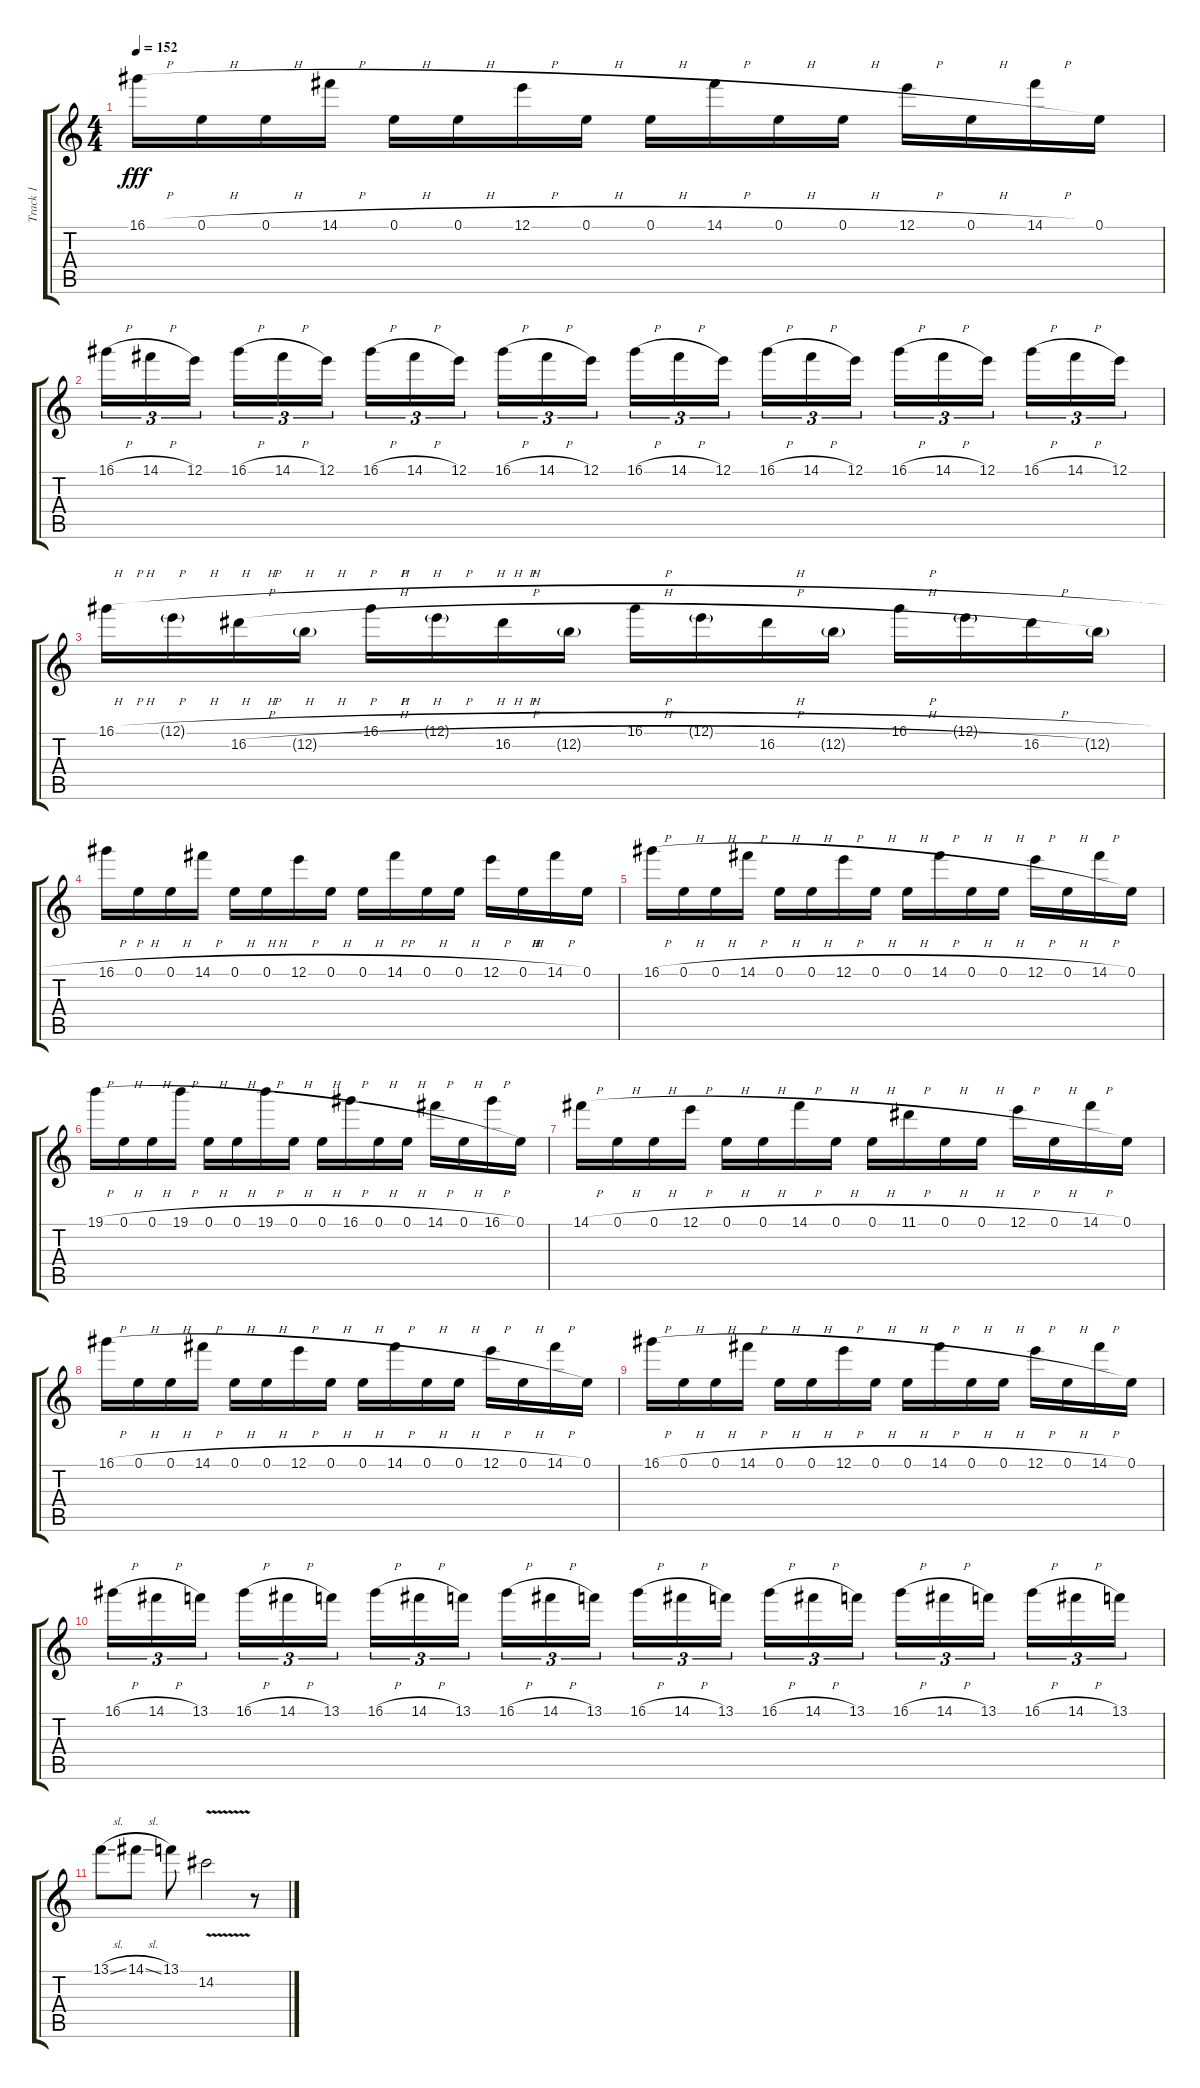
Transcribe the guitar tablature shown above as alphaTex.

\track ("Track 1" "Track 1") {instrument overdrivenguitar}
\staff {score tabs}
\tuning (E4 B3 G3 D3 A2 E2) {hide}
\ts (4 4)
\tempo 152
\clef g2
\ks c
16.1{h}.16{dy fff} 0.1{h}.16 0.1{h}.16 14.1{h}.16 0.1{h}.16 0.1{h}.16 12.1{h}.16 0.1{h}.16 0.1{h}.16 14.1{h}.16 0.1{h}.16 0.1{h}.16 12.1{h}.16 0.1{h}.16 14.1{h}.16 0.1.16 |
16.1{h}.16{tu (3 2)} 14.1{h}.16{tu (3 2)} 12.1.16{tu (3 2) beam splitsecondary} 16.1{h}.16{tu (3 2)} 14.1{h}.16{tu (3 2)} 12.1.16{tu (3 2)} 16.1{h}.16{tu (3 2)} 14.1{h}.16{tu (3 2)} 12.1.16{tu (3 2) beam splitsecondary} 16.1{h}.16{tu (3 2)} 14.1{h}.16{tu (3 2)} 12.1.16{tu (3 2)} 16.1{h}.16{tu (3 2)} 14.1{h}.16{tu (3 2)} 12.1.16{tu (3 2) beam splitsecondary} 16.1{h}.16{tu (3 2)} 14.1{h}.16{tu (3 2)} 12.1.16{tu (3 2)} 16.1{h}.16{tu (3 2)} 14.1{h}.16{tu (3 2)} 12.1.16{tu (3 2) beam splitsecondary} 16.1{h}.16{tu (3 2)} 14.1{h}.16{tu (3 2)} 12.1.16{tu (3 2)} |
16.1{h}.16 12.1{h g}.16 16.2{h}.16 12.2{h g}.16 16.1{h}.16 12.1{h g}.16 16.2{h}.16 12.2{h g}.16 16.1{h}.16 12.1{h g}.16 16.2{h}.16 12.2{h g}.16 16.1{h}.16 12.1{h g}.16 16.2{h}.16 12.2{g}.16 |
16.1{h}.16 0.1{h}.16 0.1{h}.16 14.1{h}.16 0.1{h}.16 0.1{h}.16 12.1{h}.16 0.1{h}.16 0.1{h}.16 14.1{h}.16 0.1{h}.16 0.1{h}.16 12.1{h}.16 0.1{h}.16 14.1{h}.16 0.1.16 |
16.1{h}.16 0.1{h}.16 0.1{h}.16 14.1{h}.16 0.1{h}.16 0.1{h}.16 12.1{h}.16 0.1{h}.16 0.1{h}.16 14.1{h}.16 0.1{h}.16 0.1{h}.16 12.1{h}.16 0.1{h}.16 14.1{h}.16 0.1.16 |
19.1{h}.16 0.1{h}.16 0.1{h}.16 19.1{h}.16 0.1{h}.16 0.1{h}.16 19.1{h}.16 0.1{h}.16 0.1{h}.16 16.1{h}.16 0.1{h}.16 0.1{h}.16 14.1{h}.16 0.1{h}.16 16.1{h}.16 0.1.16 |
14.1{h}.16 0.1{h}.16 0.1{h}.16 12.1{h}.16 0.1{h}.16 0.1{h}.16 14.1{h}.16 0.1{h}.16 0.1{h}.16 11.1{h}.16 0.1{h}.16 0.1{h}.16 12.1{h}.16 0.1{h}.16 14.1{h}.16 0.1.16 |
16.1{h}.16 0.1{h}.16 0.1{h}.16 14.1{h}.16 0.1{h}.16 0.1{h}.16 12.1{h}.16 0.1{h}.16 0.1{h}.16 14.1{h}.16 0.1{h}.16 0.1{h}.16 12.1{h}.16 0.1{h}.16 14.1{h}.16 0.1.16 |
16.1{h}.16 0.1{h}.16 0.1{h}.16 14.1{h}.16 0.1{h}.16 0.1{h}.16 12.1{h}.16 0.1{h}.16 0.1{h}.16 14.1{h}.16 0.1{h}.16 0.1{h}.16 12.1{h}.16 0.1{h}.16 14.1{h}.16 0.1.16 |
16.1{h}.16{tu (3 2)} 14.1{h}.16{tu (3 2)} 13.1.16{tu (3 2) beam splitsecondary} 16.1{h}.16{tu (3 2)} 14.1{h}.16{tu (3 2)} 13.1.16{tu (3 2)} 16.1{h}.16{tu (3 2)} 14.1{h}.16{tu (3 2)} 13.1.16{tu (3 2) beam splitsecondary} 16.1{h}.16{tu (3 2)} 14.1{h}.16{tu (3 2)} 13.1.16{tu (3 2)} 16.1{h}.16{tu (3 2)} 14.1{h}.16{tu (3 2)} 13.1.16{tu (3 2) beam splitsecondary} 16.1{h}.16{tu (3 2)} 14.1{h}.16{tu (3 2)} 13.1.16{tu (3 2)} 16.1{h}.16{tu (3 2)} 14.1{h}.16{tu (3 2)} 13.1.16{tu (3 2) beam splitsecondary} 16.1{h}.16{tu (3 2)} 14.1{h}.16{tu (3 2)} 13.1.16{tu (3 2)} |
13.1{sl}.8 14.1{sl}.8 13.1.8 14.2{v}.2 r.8
